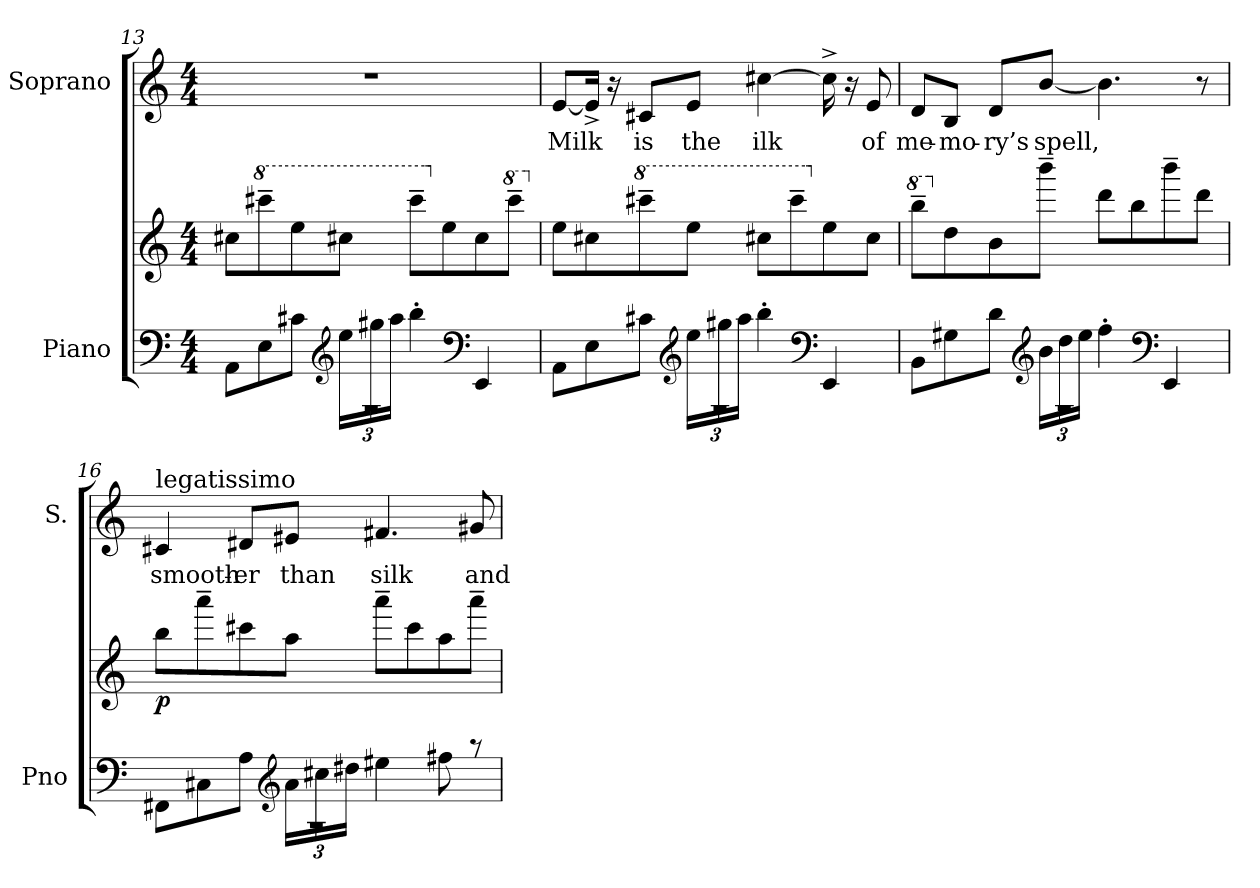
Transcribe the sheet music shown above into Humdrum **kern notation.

**kern	**kern	**dynam	**kern	**text
*part2	*part2	*part2	*part1	*part1
*staff3	*staff2	*staff2/3	*staff1	*staff1
*I"Piano	*	*	*I"Soprano	*
*I'Pno	*	*	*I'S.	*
*clefF4	*clefG2	*	*clefG2	*
*k[]	*k[]	*	*k[]	*
*C:	*C:	*	*C:	*
*M4/4	*M4/4	*	*M4/4	*
=13	=13	=13	=13	=13
*^	*	*	*	*
8AA\L	1r	8cc#X>\L	.	1r	.
*	*	*8va	*	*	*
8E\	.	8cccc#X~>\	.	.	.
8c#X\J	.	8eee\	.	.	.
*clefG2	*	*	*	*	*
*Xbrackettup	*	*	*	*	*
24ee\LL	.	8ccc#X\J	.	.	.
24gg#X\	.	.	.	.	.
24aa\JJ	.	.	.	.	.
4bb'>\	.	8cccc#~>\L	.	.	.
*	*	*X8va	*	*	*
.	.	8ee>\	.	.	.
*clefF4	*	*	*	*	*
4EE/	.	8cc#>\	.	.	.
*	*	*8va	*	*	*
.	.	8cccc#~>\J	.	.	.
=14	=14	=14	=14	=14	=14
*	*	*X8va	*	*	*
!	!	!	!	!	!LO:LY:b
8AA\L	1r	8ee>\L	.	[<8e/L	Milk
8E\	.	8cc#X>\	.	16e^>/Jk]	.
.	.	.	.	16r	.
*	*	*8va	*	*	*
!	!	!	!	!	!LO:LY:b
8c#X\J	.	8cccc#X~>\	.	8c#X/L	is
*clefG2	*	*	*	*	*
!	!	!	!	!	!LO:LY:b
24ee\LL	.	8eee\J	.	8e/J	the
24gg#X\	.	.	.	.	.
24aa\JJ	.	.	.	.	.
!	!	!	!	!	!LO:LY:b
4bb'>\	.	8ccc#X\L	.	[>4cc#X\	ilk
.	.	8cccc#~>\	.	.	.
*clefF4	*	*	*	*	*
*	*	*X8va	*	*	*
4EE/	.	8ee>\	.	16cc#^>\]	.
.	.	.	.	16r	.
!	!	!	!	!	!LO:LY:b
.	.	8cc#>\J	.	8e/	of
!!LO:LB:g=z
=15	=15	=15	=15	=15	=15
*	*	*8va	*	*	*
!	!	!	!	!	!LO:LY:b
8BB\L	1r	8bbb~>\L	.	8d/L	me-
*	*	*X8va	*	*	*
!	!	!	!	!	!LO:LY:b
8G#X\	.	8dd>\	.	8B/J	-mo-
!	!	!	!	!	!LO:LY:b
8d\J	.	8b>\	.	8d/L	-ry’s
*clefG2	*	*	*	*	*
!	!	!	!	!	!LO:LY:b
24b\LL	.	8bbb~>\J	.	[>8b/J	spell,
24dd\	.	.	.	.	.
24ee\JJ	.	.	.	.	.
4ff'>\	.	8ddd\L	.	4.b\]	.
.	.	8bb\	.	.	.
*clefF4	*	*	*	*	*
4EE/	.	8bbb~>\	.	.	.
.	.	8ddd\J	.	8r	.
=16	=16	=16	=16	=16	=16
!	!	!	!	!LO:TX:a:color=#000000:t=legatissimo	!
!	!	!	!LO:DY:b	!	!LO:LY:b
8FF#X\L	1r	8bb\L	p	4c#X/	smooth-
8C#X\	.	8aaa~>\	.	.	.
!	!	!	!	!	!LO:LY:b
8A\J	.	8ccc#X\	.	8d#X/L	-er
*clefG2	*	*	*	*	*
!	!	!	!	!	!LO:LY:b
24a\LL	.	8aa\J	.	8e#X/J	than
24cc#X\	.	.	.	.	.
24dd#X\JJ	.	.	.	.	.
!	!	!	!	!	!LO:LY:b
4ee#X\	.	8aaa~>\L	.	4.f#X/	silk
.	.	8ccc#\	.	.	.
8ff#X\	.	8aa\	.	.	.
!	!	!	!	!	!LO:LY:b
8r	.	8aaa~>\J	.	8g#X/	and
*v	*v	*	*	*	*
=	=	=	=	=
*-	*-	*-	*-	*-
